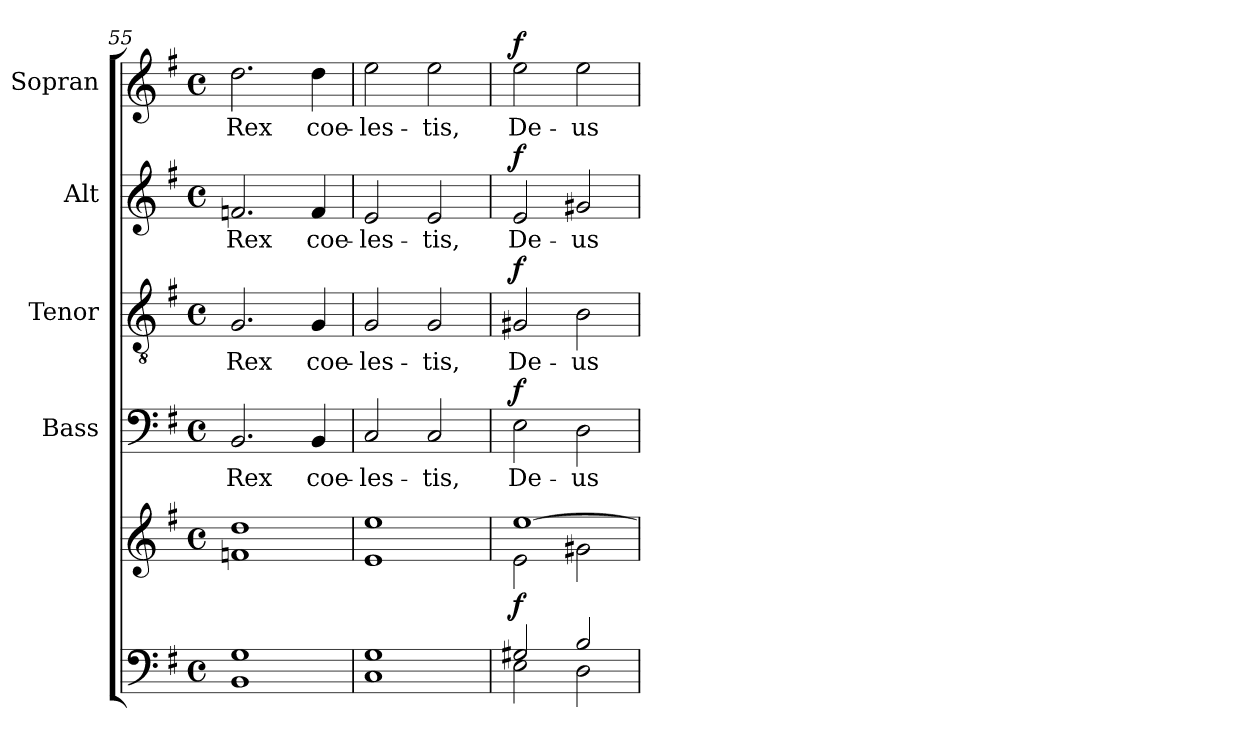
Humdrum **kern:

**kern	**kern	**dynam	**kern	**text	**dynam	**kern	**text	**dynam	**kern	**text	**dynam	**kern	**text	**dynam
*part5	*part5	*part5	*part4	*part4	*part4	*part3	*part3	*part3	*part2	*part2	*part2	*part1	*part1	*part1
*staff6	*staff5	*staff5/6	*staff4	*staff4	*staff4	*staff3	*staff3	*staff3	*staff2	*staff2	*staff2	*staff1	*staff1	*staff1
*	*	*	*I"Bass	*	*	*I"Tenor	*	*	*I"Alt	*	*	*I"Sopran	*	*
*	*	*	*I'B.	*	*	*I'T.	*	*	*I'A.	*	*	*I'S.	*	*
*clefF4	*clefG2	*	*clefF4	*	*	*clefGv2	*	*	*clefG2	*	*	*clefG2	*	*
*k[f#]	*k[f#]	*	*k[f#]	*	*	*k[f#]	*	*	*k[f#]	*	*	*k[f#]	*	*
*G:	*G:	*	*G:	*	*	*G:	*	*	*G:	*	*	*G:	*	*
*M4/4	*M4/4	*	*M4/4	*	*	*M4/4	*	*	*M4/4	*	*	*M4/4	*	*
*met(c)	*met(c)	*	*met(c)	*	*	*met(c)	*	*	*met(c)	*	*	*met(c)	*	*
=55	=55	=55	=55	=55	=55	=55	=55	=55	=55	=55	=55	=55	=55	=55
*^	*^	*	*	*	*	*	*	*	*	*	*	*	*	*
!	!	!	!	!	!	!LO:LY:b	!	!	!LO:LY:b	!	!	!LO:LY:b	!	!	!LO:LY:b	!
1G	1BB	1dd	1fn	.	2.BB/	Rex	.	2.G/	Rex	.	2.fn/	Rex	.	2.dd\	Rex	.
!	!	!	!	!	!	!LO:LY:b	!	!	!LO:LY:b	!	!	!LO:LY:b	!	!	!LO:LY:b	!
.	.	.	.	.	4BB/	coe-	.	4G/	coe-	.	4f/	coe-	.	4dd\	coe-	.
=56	=56	=56	=56	=56	=56	=56	=56	=56	=56	=56	=56	=56	=56	=56	=56	=56
!	!	!	!	!	!	!LO:LY:b	!	!	!LO:LY:b	!	!	!LO:LY:b	!	!	!LO:LY:b	!
1G	1C	1ee	1e	.	2C/	-les-	.	2G/	-les-	.	2e/	-les-	.	2ee\	-les-	.
!	!	!	!	!	!	!LO:LY:b	!	!	!LO:LY:b	!	!	!LO:LY:b	!	!	!LO:LY:b	!
.	.	.	.	.	2C/	-tis,	.	2G/	-tis,	.	2e/	-tis,	.	2ee\	-tis,	.
=57	=57	=57	=57	=57	=57	=57	=57	=57	=57	=57	=57	=57	=57	=57	=57	=57
!	!	!	!	!LO:DY:b	!	!LO:LY:b	!LO:DY:a	!	!LO:LY:b	!LO:DY:a	!	!LO:LY:b	!LO:DY:a	!	!LO:LY:b	!LO:DY:a
2G#X/	2E\	[>1ee	2e\	f	2E\	De-	f	2G#X/	De-	f	2e/	De-	f	2ee\	De-	f
!	!	!	!	!	!	!LO:LY:b	!	!	!LO:LY:b	!	!	!LO:LY:b	!	!	!LO:LY:b	!
2B/	2D\	.	2g#X\	.	2D\	-us	.	2B\	-us	.	2g#X/	-us	.	2ee\	-us	.
*v	*v	*	*	*	*	*	*	*	*	*	*	*	*	*	*	*
*	*v	*v	*	*	*	*	*	*	*	*	*	*	*	*	*
=	=	=	=	=	=	=	=	=	=	=	=	=	=	=
*-	*-	*-	*-	*-	*-	*-	*-	*-	*-	*-	*-	*-	*-	*-
